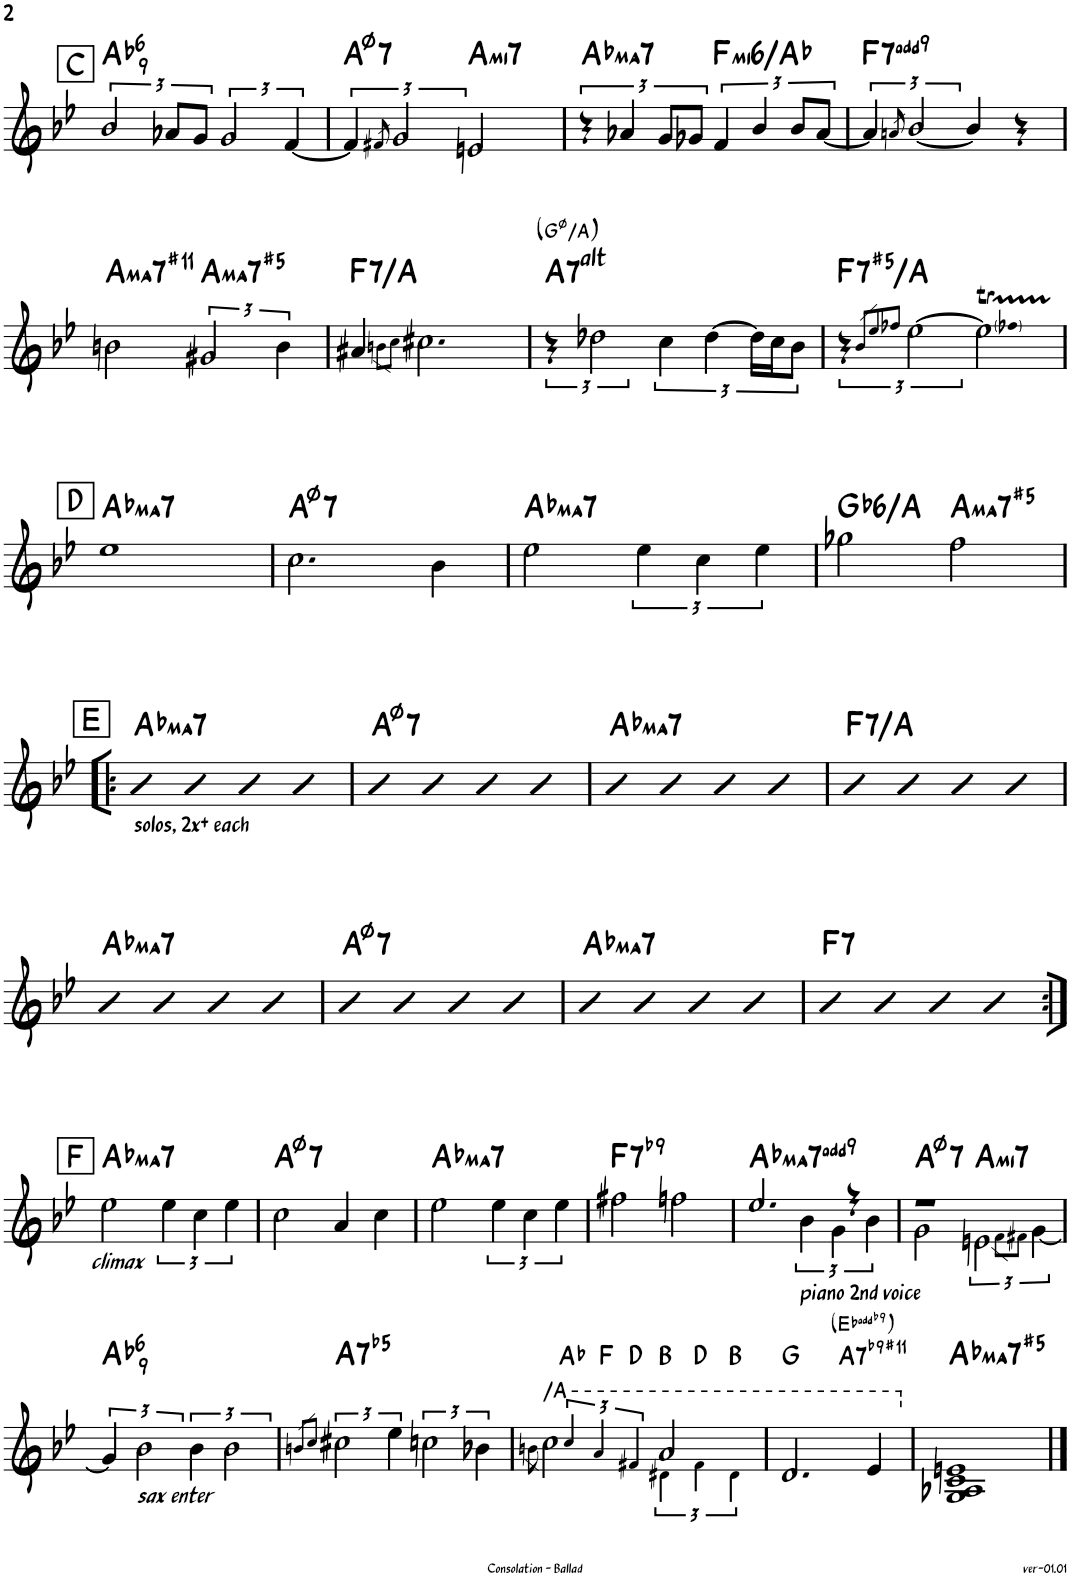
**kern	**harte
*part1	*part1
*staff1	*
*I"Piano	*
*I'Pno.	*
!!LO:PB:g=z
*clefG2	*
*k[b-e-]	*
*M4/4	*
!!LO:REH:place=s1:a:B:rj:fs=14:t=C
=24	=24
!	!LO:H:kt=6
3b-/	Ab:maj6(9)
12a-X/L	.
12g/J	.
3g/	.
[6f/	.
=25	=25
!	!LO:H:kt=7
6f/]	A:hdim7
8qf#X/	.
3g/	.
!	!LO:H:kt=mi7
2en/	A:min7
=26	=26
!	!LO:H:kt=ma7
6r	Ab:maj7
6a-X/	.
12g/L	.
12g-X/J	.
!	!LO:H:kt=mi6
6f/	F:min6/b3
6b-/	.
12b-/L	.
[12a-/J	.
=27	=27
!	!LO:H:kt=7
6a-/]	F:7(9)
8qan/	.
[3b-/	.
4b-/]	.
4r	.
!!LO:LB:g=z
=28	=28
!	!LO:H:kt=ma7
2bn\	A:maj7(#11)
!	!LO:H:kt=ma7
3g#X/	A:(3,#5,7)
6b\	.
=29	=29
!	!LO:H:kt=7
4a#X/	F:7/3
8qbn\L	.
8qcc\J	.
2.cc#X\	.
=30	=30
!	!LO:H:n=1:kt=7
6r	A:(3,b5,#5,b7,b9,#9) G:hdim7/2
3dd-X\	.
6cc\	.
[6dd-\	.
24dd-\LL]	.
24cc\J	.
12b-\J	.
=31	=31
!	!LO:H:kt=7
6r	F:(3,#5,b7)/3
8qb-/L	.
8qee-/	.
8qff-X/J	.
[3ee-\	.
2ee-T\]	.
!!LO:LB:g=z
!!LO:REH:place=s1:a:B:rj:fs=14:t=D
=32	=32
!	!LO:H:kt=ma7
1ee-	Ab:maj7
=33	=33
!	!LO:H:kt=7
2.cc\	A:hdim7
4b-\	.
=34	=34
!	!LO:H:kt=ma7
2ee-\	Ab:maj7
6ee-\	.
6cc\	.
6ee-\	.
=35	=35
!	!LO:H:kt=6
2gg-X\	Gb:maj6/#2
!	!LO:H:kt=ma7
2ff\	A:(3,#5,7)
!!LO:LB:g=z
!!LO:REH:place=s1:a:B:rj:fs=14:t=E
=36!|:	=36!|:
!LO:TX:b:t=solos, 2x+ each	!LO:H:kt=ma7
4b-	Ab:maj7
4b-	.
4b-	.
4b-	.
=37	=37
!	!LO:H:kt=7
4b-	A:hdim7
4b-	.
4b-	.
4b-	.
=38	=38
!	!LO:H:kt=ma7
4b-	Ab:maj7
4b-	.
4b-	.
4b-	.
=39	=39
!	!LO:H:kt=7
4b-	F:7/3
4b-	.
4b-	.
4b-	.
!!LO:LB:g=z
=40	=40
!	!LO:H:kt=ma7
4b-	Ab:maj7
4b-	.
4b-	.
4b-	.
=41	=41
!	!LO:H:kt=7
4b-	A:hdim7
4b-	.
4b-	.
4b-	.
=42	=42
!	!LO:H:kt=ma7
4b-	Ab:maj7
4b-	.
4b-	.
4b-	.
=43	=43
!	!LO:H:kt=7
4b-	F:7
4b-	.
4b-	.
4b-	.
!!LO:LB:g=z
!!LO:REH:place=s1:a:B:rj:fs=14:t=F
=44:|!	=44:|!
!LO:TX:b:i:t=climax	!LO:H:kt=ma7
2ee-\	Ab:maj7
6ee-\	.
6cc\	.
6ee-\	.
=45	=45
!	!LO:H:kt=7
2cc\	A:hdim7
4a/	.
4cc\	.
=46	=46
!	!LO:H:kt=ma7
2ee-\	Ab:maj7
6ee-\	.
6cc\	.
6ee-\	.
=47	=47
!	!LO:H:kt=7
2ff#X\	F:7(b9)
2ffn\	.
=48	=48
*^	*
!	!	!LO:H:kt=ma7
2.ee-/	2ryy	Ab:maj7(9)
!	!LO:TX:b:t=piano 2nd voice	!
.	6b-\	.
.	6g\	.
4r	.	.
.	6b-\	.
=49	=49	=49
!	!	!LO:H:kt=7
1r	2g\	A:hdim7
!	!	!LO:H:kt=mi7
.	3en\	A:min7
.	8qf\L	.
.	8qf#X\J	.
.	[6g\	.
!!LO:LB:g=z	!!
=50	=50	=50
!	!	!LO:H:kt=6
*v	*v	*
6g/]	Ab:maj6(9)
!LO:TX:b:i:t=sax enter	!
3b-\	.
6b-\	.
3b-\	.
=51	=51
8qbn/L	.
8qcc/J	.
!	!LO:H:kt=7
3cc#X\	A:(3,b5,b7)
6ee-\	.
3ccn\	.
6b-X\	.
=52	=52
8qbn\	.
*^	*
!LO:TX:a:t=/A	!	!
2cc\	6cc!/	Ab:maj
.	6a!/	F:maj
.	6f#X!/	D:maj
2a/	6d#X!\	B:maj
.	6f#!\	D:maj
.	6d#!\	B:maj
=53	=53	=53
2.d/	2ryy	G:maj
!	!	!LO:H:n=1:kt=7
.	2ryy	A:7(b9,#11) Eb:maj(b9)
4e-/	.	.
=54	=54	=54
!	!	!LO:H:kt=ma7
*v	*v	*
1G 1A-X 1c 1en	Ab:(3,#5,7)
==	==
*-	*-
